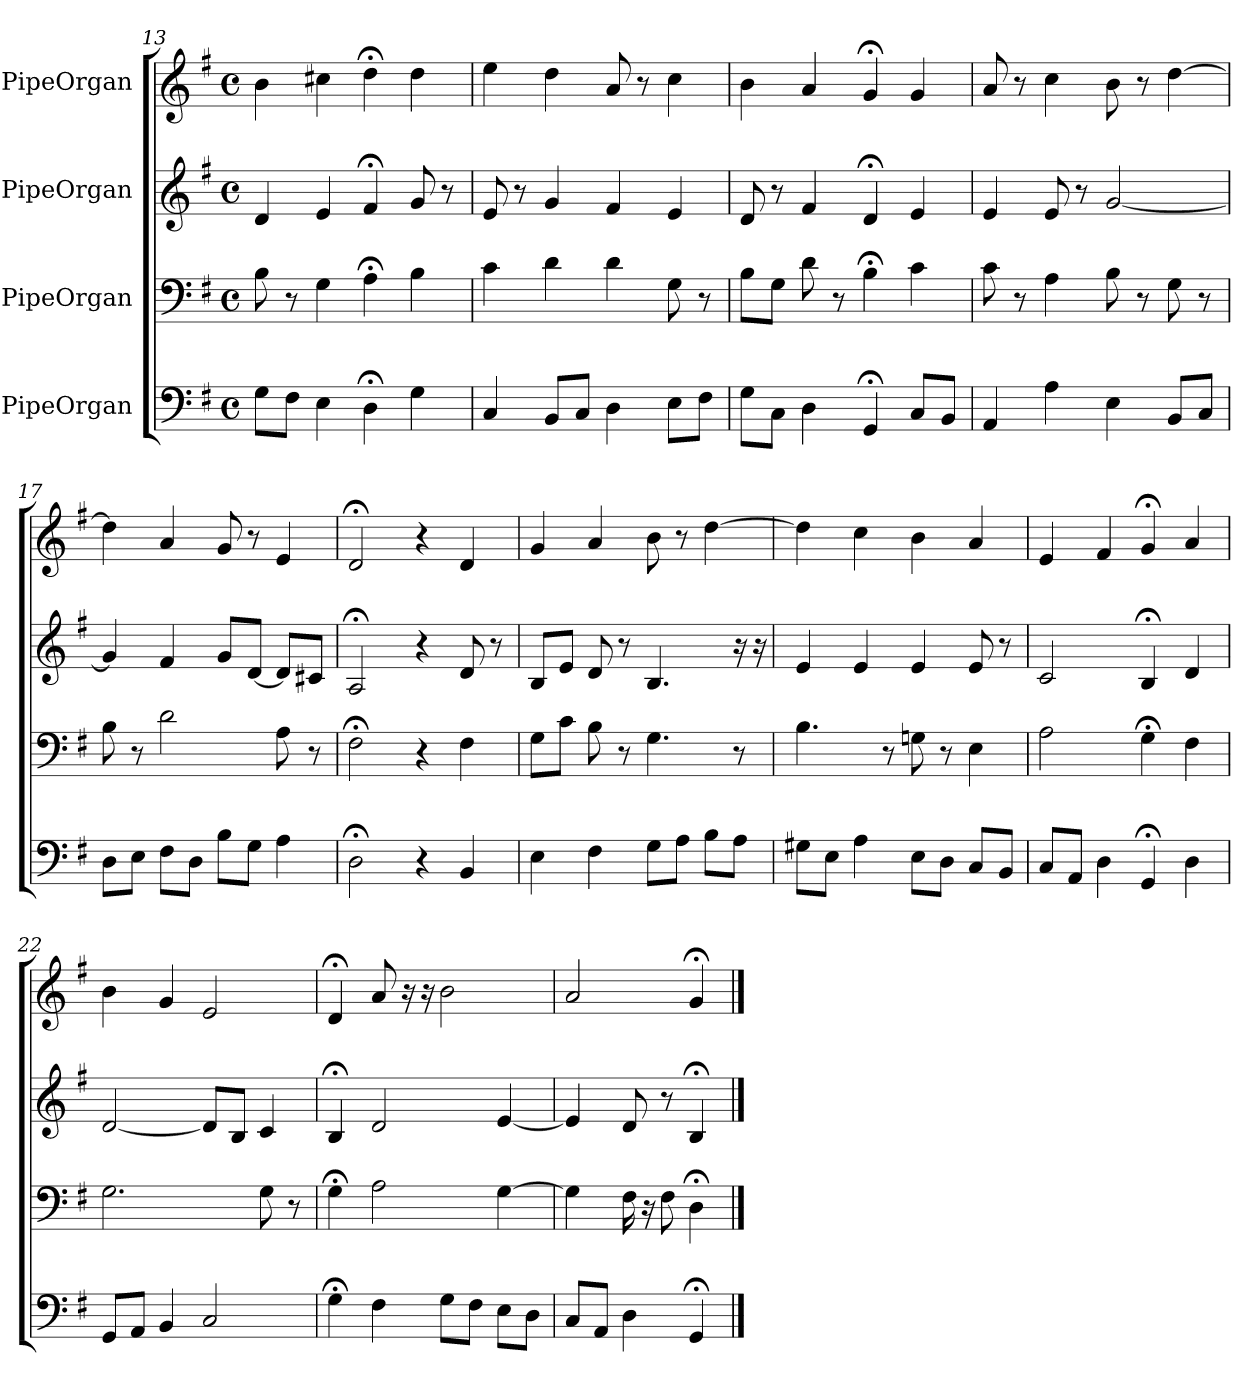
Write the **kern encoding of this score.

**kern	**kern	**kern	**kern
*part4	*part3	*part2	*part1
*staff4	*staff3	*staff2	*staff1
*I"PipeOrgan	*I"PipeOrgan	*I"PipeOrgan	*I"PipeOrgan
*clefF4	*clefF4	*clefG2	*clefG2
*k[f#]	*k[f#]	*k[f#]	*k[f#]
*G:	*G:	*G:	*G:
*M4/4	*M4/4	*M4/4	*M4/4
*met(c)	*met(c)	*met(c)	*met(c)
=13	=13	=13	=13
8G\L	8B	4d	4b
8F#\J	8r	.	.
4E	4G	4e	4cc#X
4D;<	4A;<	4f#;<	4dd;<
4G	4B	8g	4dd
.	.	8r	.
=14	=14	=14	=14
4C	4c	8e	4ee
.	.	8r	.
8BB/L	4d	4g	4dd
8C/J	.	.	.
4D	4d	4f#	8a
.	.	.	8r
8E\L	8G	4e	4cc
8F#\J	8r	.	.
=15	=15	=15	=15
8G\L	8B\L	8d	4b
8C\J	8G\J	8r	.
4D	8d	4f#	4a
.	8r	.	.
4GG;<	4B;<	4d;<	4g;<
8C/L	4c	4e	4g
8BB/J	.	.	.
=16	=16	=16	=16
4AA	8c	4e	8a
.	8r	.	8r
4A	4A	8e	4cc
.	.	8r	.
4E	8B	[2g	8b
.	8r	.	8r
8BB/L	8G	.	[4dd
8C/J	8r	.	.
=17	=17	=17	=17
8D\L	8B	4g]	4dd]
8E\J	8r	.	.
8F#\L	2d	4f#	4a
8D\J	.	.	.
8B\L	.	8g/L	8g
8G\J	.	[8d/J	8r
4A	8A	8d/L]	4e
.	8r	8c#X/J	.
=18	=18	=18	=18
2D;<	2F#;<	2A;<	2d;<
4r	4r	4r	4r
4BB	4F#	8d	4d
.	.	8r	.
=19	=19	=19	=19
4E	8G\L	8B/L	4g
.	8c\J	8e/J	.
4F#	8B	8d	4a
.	8r	8r	.
8G\L	4.G	4.B	8b
8A\J	.	.	8r
8B\L	.	.	[4dd
8A\J	8r	16r	.
.	.	16r	.
=20	=20	=20	=20
8G#X\L	4.B	4e	4dd]
8E\J	.	.	.
4A	.	4e	4cc
.	8r	.	.
8E\L	8Gn	4e	4b
8D\J	8r	.	.
8C/L	4E	8e	4a
8BB/J	.	8r	.
=21	=21	=21	=21
8C/L	2A	2c	4e
8AA/J	.	.	.
4D	.	.	4f#
4GG;<	4G;<	4B;<	4g;<
4D	4F#	4d	4a
=22	=22	=22	=22
8GG/L	2.G	[2d	4b
8AA/J	.	.	.
4BB	.	.	4g
2C	.	8d/L]	2e
.	.	8B/J	.
.	8G	4c	.
.	8r	.	.
=23	=23	=23	=23
4G;<	4G;<	4B;<	4d;<
4F#	2A	2d	8a
.	.	.	16r
.	.	.	16r
8G\L	.	.	2b
8F#\J	.	.	.
8E\L	[4G	[4e	.
8D\J	.	.	.
=24	=24	=24	=24
8C/L	4G]	4e]	2a
8AA/J	.	.	.
4D	16F#	8d	.
.	16r	.	.
.	8F#	8r	.
4GG;<	4D;<	4B;<	4g;<
==	==	==	==
*-	*-	*-	*-
